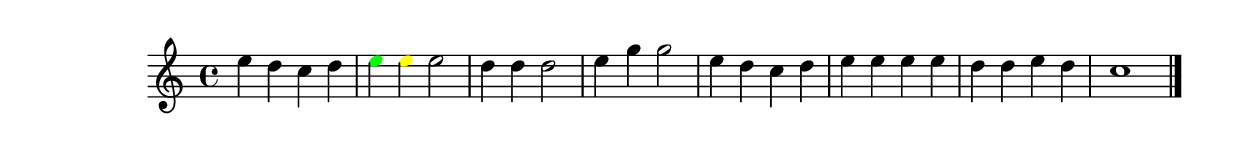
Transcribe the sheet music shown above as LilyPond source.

\version "2.18.2"
\language "english"

\header {
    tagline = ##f
}

\layout {}

\paper {}

\score {
    \new Score
    <<
        \new Staff
        {
            {   % measure
                \time 4/4
                \tweak color #black
                e''4
                \tweak color #black
                d''4
                \tweak color #black
                c''4
                \tweak color #black
                d''4
            }   % measure
            {   % measure
                \tweak color #green
                e''4
                \tweak color #yellow
                e''4
                e''2
            }   % measure
            {   % measure
                d''4
                d''4
                d''2
            }   % measure
            {   % measure
                e''4
                g''4
                g''2
            }   % measure
            {   % measure
                e''4
                d''4
                c''4
                d''4
            }   % measure
            {   % measure
                e''4
                e''4
                e''4
                e''4
            }   % measure
            {   % measure
                d''4
                d''4
                e''4
                d''4
            }   % measure
            {   % measure
                c''1
                \bar "|." %! SCORE1
            }   % measure
        }
    >>
}